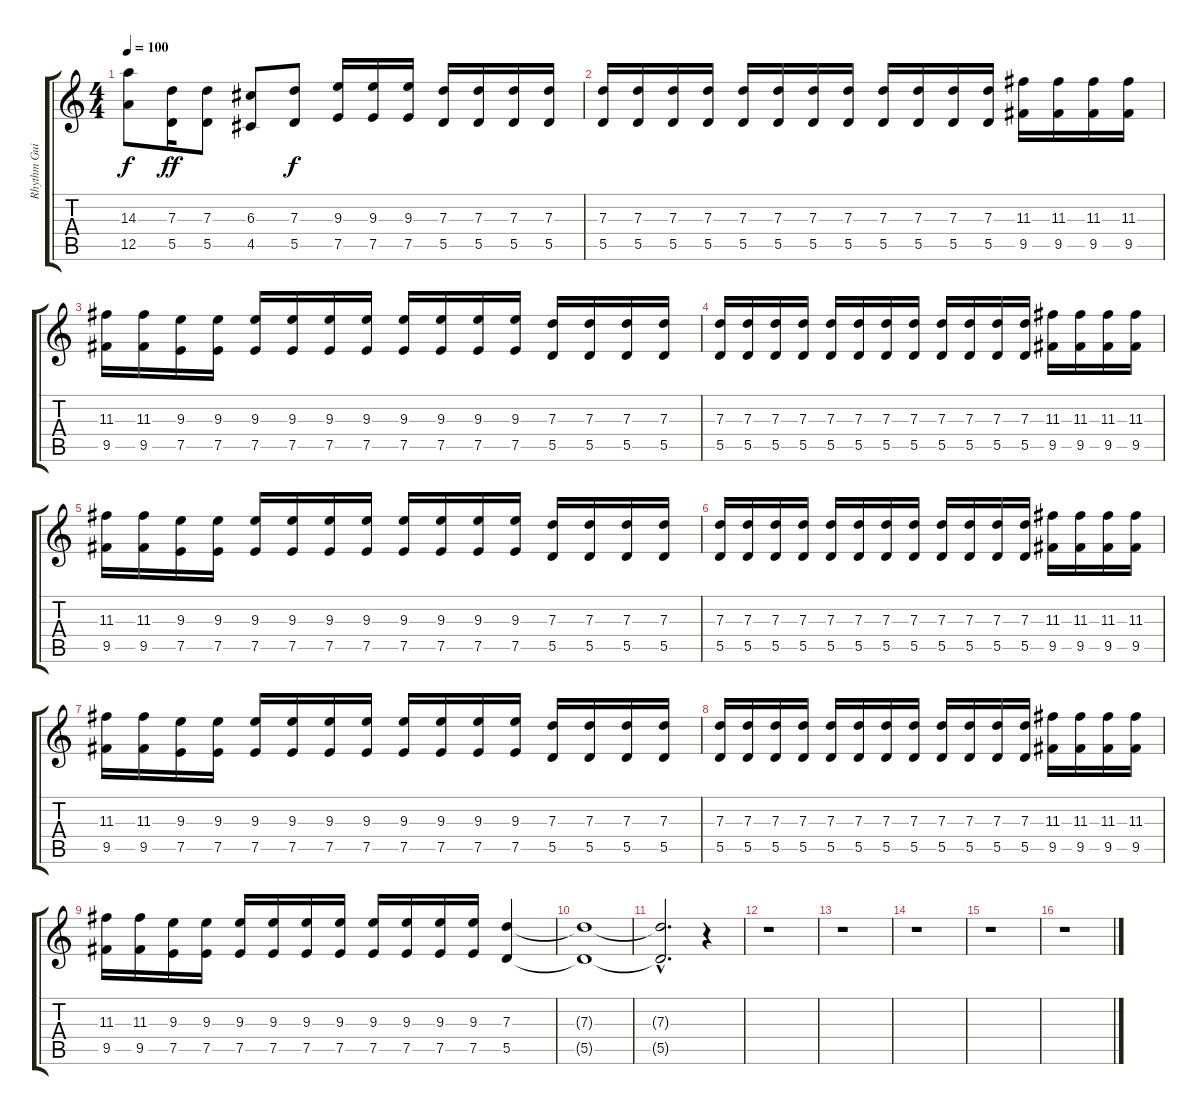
\track ("Rhythm Guitar II" "Rhythm Gui") {instrument distortionguitar}
\staff {score tabs}
\tuning (E4 B3 G3 D3 A2 E2) {hide}
\ts (4 4)
\tempo 100
\clef g2
\ks c
(14.3 12.5).8{dy f} (7.3 5.5).16{dy ff} (7.3 5.5).8 (6.3 4.5).8 (7.3 5.5).8{dy f} (9.3 7.5).16 (9.3 7.5).16 (9.3 7.5).16 (7.3 5.5).16 (7.3 5.5).16 (7.3 5.5).16 (7.3 5.5).16 |
(7.3 5.5).16 (7.3 5.5).16 (7.3 5.5).16 (7.3 5.5).16 (7.3 5.5).16 (7.3 5.5).16 (7.3 5.5).16 (7.3 5.5).16 (7.3 5.5).16 (7.3 5.5).16 (7.3 5.5).16 (7.3 5.5).16 (11.3 9.5).16 (11.3 9.5).16 (11.3 9.5).16 (11.3 9.5).16 |
(11.3 9.5).16 (11.3 9.5).16 (9.3 7.5).16 (9.3 7.5).16 (9.3 7.5).16 (9.3 7.5).16 (9.3 7.5).16 (9.3 7.5).16 (9.3 7.5).16 (9.3 7.5).16 (9.3 7.5).16 (9.3 7.5).16 (7.3 5.5).16 (7.3 5.5).16 (7.3 5.5).16 (7.3 5.5).16 |
(7.3 5.5).16 (7.3 5.5).16 (7.3 5.5).16 (7.3 5.5).16 (7.3 5.5).16 (7.3 5.5).16 (7.3 5.5).16 (7.3 5.5).16 (7.3 5.5).16 (7.3 5.5).16 (7.3 5.5).16 (7.3 5.5).16 (11.3 9.5).16 (11.3 9.5).16 (11.3 9.5).16 (11.3 9.5).16 |
(11.3 9.5).16 (11.3 9.5).16 (9.3 7.5).16 (9.3 7.5).16 (9.3 7.5).16 (9.3 7.5).16 (9.3 7.5).16 (9.3 7.5).16 (9.3 7.5).16 (9.3 7.5).16 (9.3 7.5).16 (9.3 7.5).16 (7.3 5.5).16 (7.3 5.5).16 (7.3 5.5).16 (7.3 5.5).16 |
(7.3 5.5).16 (7.3 5.5).16 (7.3 5.5).16 (7.3 5.5).16 (7.3 5.5).16 (7.3 5.5).16 (7.3 5.5).16 (7.3 5.5).16 (7.3 5.5).16 (7.3 5.5).16 (7.3 5.5).16 (7.3 5.5).16 (11.3 9.5).16 (11.3 9.5).16 (11.3 9.5).16 (11.3 9.5).16 |
(11.3 9.5).16 (11.3 9.5).16 (9.3 7.5).16 (9.3 7.5).16 (9.3 7.5).16 (9.3 7.5).16 (9.3 7.5).16 (9.3 7.5).16 (9.3 7.5).16 (9.3 7.5).16 (9.3 7.5).16 (9.3 7.5).16 (7.3 5.5).16 (7.3 5.5).16 (7.3 5.5).16 (7.3 5.5).16 |
(7.3 5.5).16 (7.3 5.5).16 (7.3 5.5).16 (7.3 5.5).16 (7.3 5.5).16 (7.3 5.5).16 (7.3 5.5).16 (7.3 5.5).16 (7.3 5.5).16 (7.3 5.5).16 (7.3 5.5).16 (7.3 5.5).16 (11.3 9.5).16 (11.3 9.5).16 (11.3 9.5).16 (11.3 9.5).16 |
(11.3 9.5).16 (11.3 9.5).16 (9.3 7.5).16 (9.3 7.5).16 (9.3 7.5).16 (9.3 7.5).16 (9.3 7.5).16 (9.3 7.5).16 (9.3 7.5).16 (9.3 7.5).16 (9.3 7.5).16 (9.3 7.5).16 (7.3 5.5).4 |
(7.3{t} 5.5{t}).1 |
(7.3{hac t} 5.5{hac t}).2{d} r.4 |
r.1 |
r.1 |
r.1 |
r.1 |
r.1
